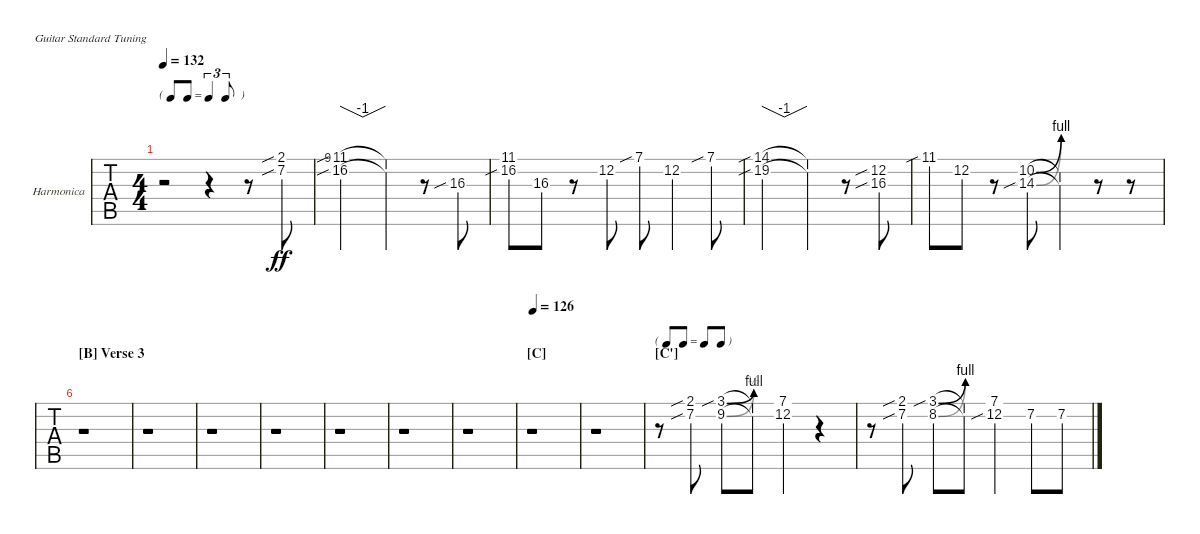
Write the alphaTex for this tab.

\bracketExtendMode nobrackets
\firstSystemTrackNameOrientation horizontal
\otherSystemsTrackNameOrientation horizontal
\defaultBarNumberDisplay FirstOfSystem
\track ("Harmonica" "Harmonica") {instrument electricguitarclean}
\staff {tabs}
\tuning (E4 B3 G3 D3 A2 E2)
\ts (4 4)
\tf triplet8th
\tempo 132
\clef g2
\ks b
r.2{dy ff} r.4 r.8 (2.1{sib} 7.2{sib}).8 |
9.1.8{gr} (11.1{sib} 16.2{sib}).2{tbe (dip default 0 0 15 -4 30 0)} (11.1{t} 16.2{t}).4 r.8 16.3{sib}.8 |
(11.1 16.2{sib}).8 16.3.8 r.8 12.2.8 7.1{sib}.8 12.2.4 7.1{sib}.8 |
(14.1{sib} 19.2{sib}).2{tbe (dip default 0 0 15 -4 30 0)} (14.1{t} 19.2{t}).4 r.8 (16.3{sib} 12.2{sib}).8 |
11.1{sib}.8 12.2.8 r.8 (14.3{be (bend 0 0 15 4) sib} 10.2{be (bend 0 0 15 4)}).8 (14.3{be (hold 0 0 60 0) t} 10.2{be (hold 0 0 60 0) t}).4 r.8 r.8 |
\section ("B" "Verse 3")
r.1 |
r.1 |
r.1 |
r.1 |
\scale
0.344485 r.1 |
\scale
0.274911 r.1 |
\scale
0.380566 r.1 |
\section ("C" "")
\scale
0.270677
\tempo (126 0.04375)
r.1 |
\scale
0.261075 r.1 |
\tf none
\section ("C'" "")
\scale
0.197645 r.8 (2.1{sib} 7.2{sib}).8 (3.1{be (bend 0 0 15 4) sib} 9.2{be (bend 0 0 13.799999999999999 2)}).8 (3.1{be (hold 0 0 60 0) t} 9.2{be (hold 0 0 60 0) t}).8 (7.1 12.2).4 r.4 |
\scale
0.270677 r.8 (2.1{sib} 7.2{sib}).8 (3.1{be (bend 0 0 15 4) sib} 8.2{be (bend 0 0 15 4)}).8 (3.1{be (hold 0 0 60 0) t} 8.2{be (hold 0 0 60 0) t}).8 (7.1 12.2{sib}).4 7.2.8 7.2.8
